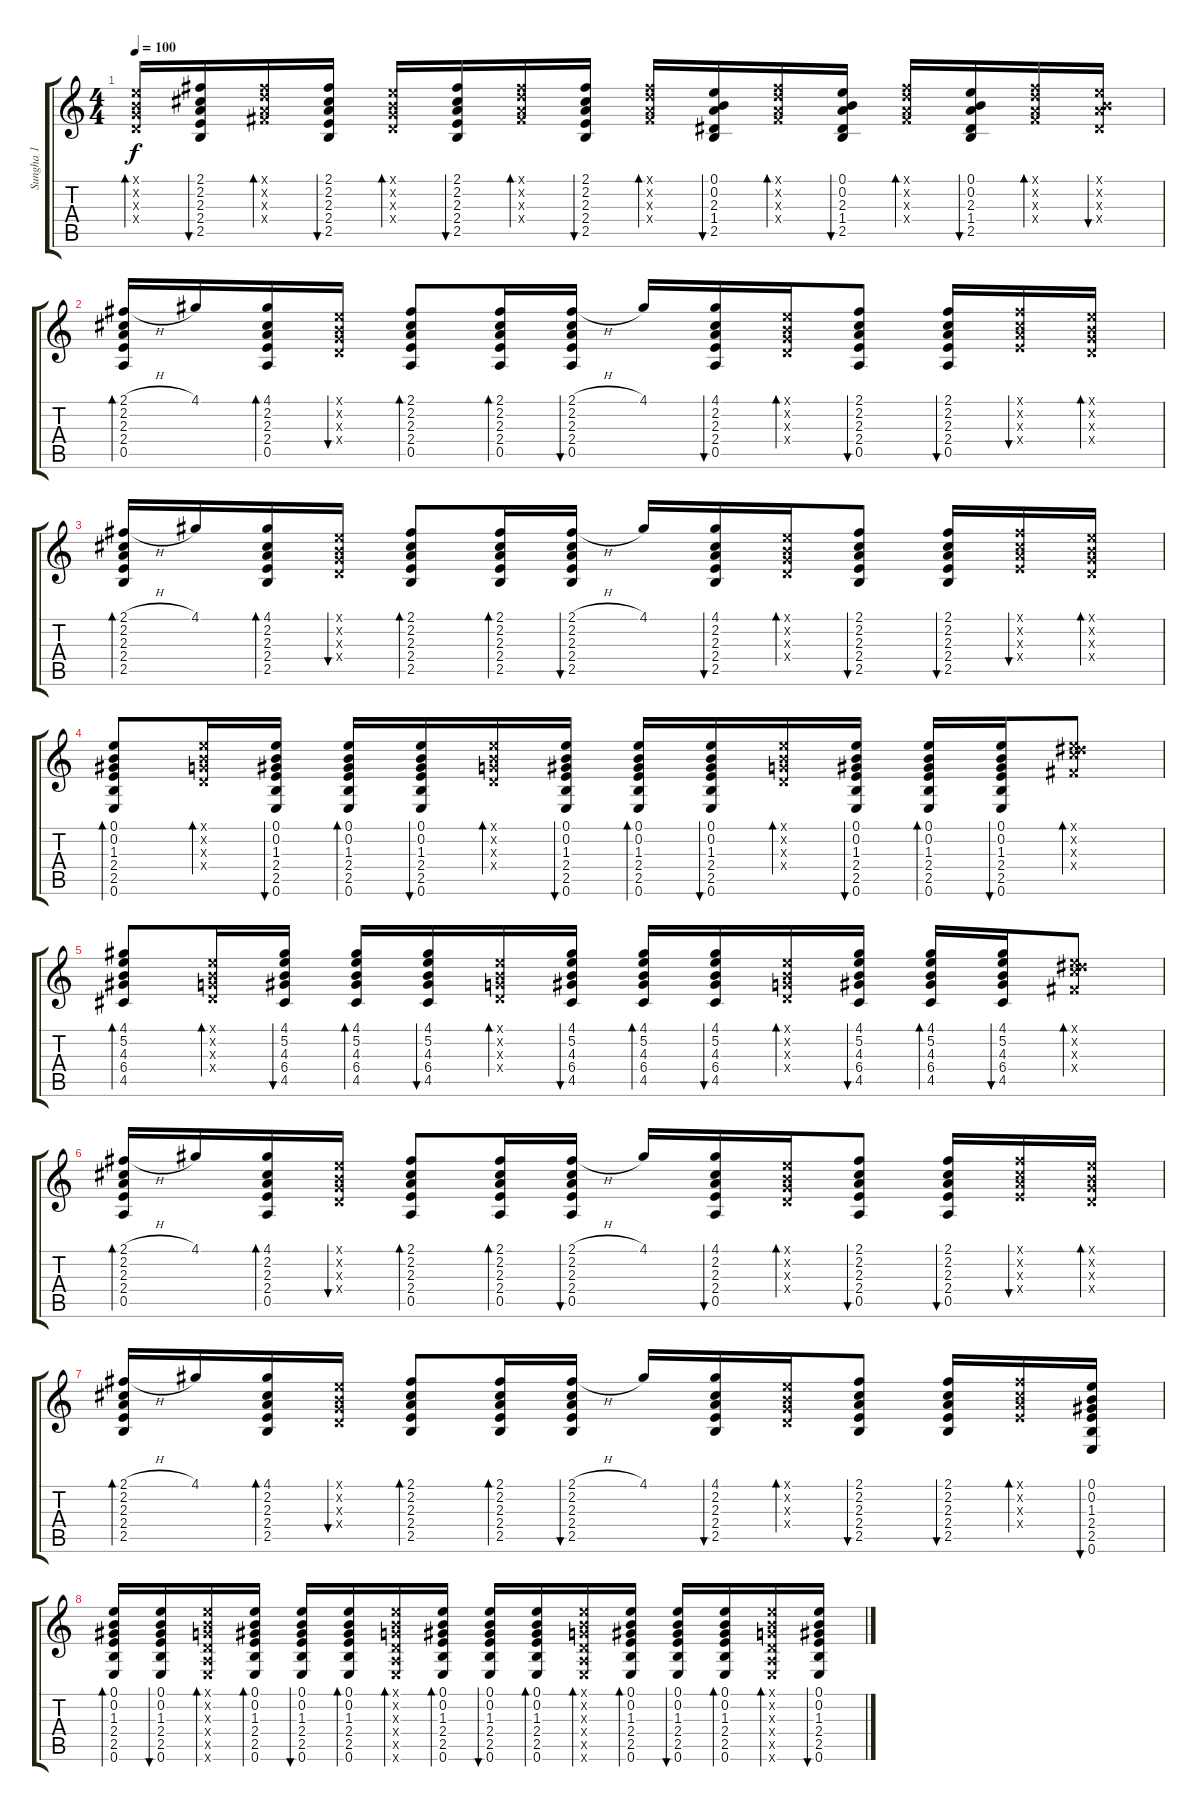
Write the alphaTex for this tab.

\track ("Sungha 1" "Sungha 1") {instrument acousticguitarsteel}
\staff {score tabs}
\tuning (E4 B3 G3 D3 A2 E2) {hide}
\ts (4 4)
\tempo 100
\clef g2
\ks c
(0.1{x} 0.2{x} 0.3{x} 0.4{x}).16{bd 30 dy f} (2.1 2.2 2.3 2.4 2.5).16{bu 30} (2.1{x} 3.2{x} 2.3{x} 4.4{x}).16{bd 30} (2.1 2.2 2.3 2.4 2.5).16{bu 30} (0.1{x} 0.2{x} 0.3{x} 0.4{x}).16{bd 30} (2.1 2.2 2.3 2.4 2.5).16{bu 30} (2.1{x} 3.2{x} 2.3{x} 4.4{x}).16{bd 30} (2.1 2.2 2.3 2.4 2.5).16{bu 30} (2.1{x} 3.2{x} 2.3{x} 4.4{x}).16{bd 30} (0.1 0.2 2.3 1.4 2.5).16{bu 30} (2.1{x} 3.2{x} 2.3{x} 4.4{x}).16{bd 30} (0.1 0.2 2.3 1.4 2.5).16{bu 30} (2.1{x} 3.2{x} 2.3{x} 4.4{x}).16{bd 30} (0.1 0.2 2.3 1.4 2.5).16{bu 30} (2.1{x} 3.2{x} 2.3{x} 4.4{x}).16{bd 30} (0.1{x} 0.2{x} 2.3{x} 1.4{x}).16{bu 30} |
(2.1{h} 2.2 2.3 2.4 0.5).16{bd 30} 4.1.16 (4.1 2.2 2.3 2.4 0.5).16{bd 30} (0.1{x} 0.2{x} 0.3{x} 0.4{x}).16{bu 30} (2.1 2.2 2.3 2.4 0.5).8{bd 30} (2.1 2.2 2.3 2.4 0.5).16{bd 30} (2.1{h} 2.2 2.3 2.4 0.5).16{bu 30} 4.1.16 (4.1 2.2 2.3 2.4 0.5).16{bu 30} (0.1{x} 0.2{x} 0.3{x} 0.4{x}).16{bd 30} (2.1 2.2 2.3 2.4 0.5).8{bu 30} (2.1 2.2 2.3 2.4 0.5).16{bu 30} (2.1{x} 2.2{x} 2.3{x} 2.4{x}).16{bu 30} (0.1{x} 0.2{x} 0.3{x} 0.4{x}).16{bd 30} |
(2.1{h} 2.2 2.3 2.4 2.5).16{bd 30} 4.1.16 (4.1 2.2 2.3 2.4 2.5).16{bd 30} (0.1{x} 0.2{x} 0.3{x} 0.4{x}).16{bu 30} (2.1 2.2 2.3 2.4 2.5).8{bd 30} (2.1 2.2 2.3 2.4 2.5).16{bd 30} (2.1{h} 2.2 2.3 2.4 2.5).16{bu 30} 4.1.16 (4.1 2.2 2.3 2.4 2.5).16{bu 30} (0.1{x} 0.2{x} 0.3{x} 0.4{x}).16{bd 30} (2.1 2.2 2.3 2.4 2.5).8{bu 30} (2.1 2.2 2.3 2.4 2.5).16{bu 30} (2.1{x} 2.2{x} 2.3{x} 2.4{x}).16{bu 30} (0.1{x} 0.2{x} 0.3{x} 0.4{x}).16{bd 30} |
(0.1 0.2 1.3 2.4 2.5 0.6).8{bd 30} (0.1{x} 0.2{x} 0.3{x} 0.4{x}).16{bd 30} (0.1 0.2 1.3 2.4 2.5 0.6).16{bu 30} (0.1 0.2 1.3 2.4 2.5 0.6).16{bd 30} (0.1 0.2 1.3 2.4 2.5 0.6).16{bu 30} (0.1{x} 0.2{x} 0.3{x} 0.4{x}).16{bd 30} (0.1 0.2 1.3 2.4 2.5 0.6).16{bu 30} (0.1 0.2 1.3 2.4 2.5 0.6).16{bd 30} (0.1 0.2 1.3 2.4 2.5 0.6).16{bu 30} (0.1{x} 0.2{x} 0.3{x} 0.4{x}).16{bd 30} (0.1 0.2 1.3 2.4 2.5 0.6).16{bu 30} (0.1 0.2 1.3 2.4 2.5 0.6).16{bd 30} (0.1 0.2 1.3 2.4 2.5 0.6).16{bu 30} (0.1{x} 4.2{x} 5.3{x} 4.4{x}).8{bd 30} |
(4.1 5.2 4.3 6.4 4.5).8{bd 30} (0.1{x} 0.2{x} 0.3{x} 0.4{x}).16{bd 30} (4.1 5.2 4.3 6.4 4.5).16{bu 30} (4.1 5.2 4.3 6.4 4.5).16{bd 30} (4.1 5.2 4.3 6.4 4.5).16{bu 30} (0.1{x} 0.2{x} 0.3{x} 0.4{x}).16{bd 30} (4.1 5.2 4.3 6.4 4.5).16{bu 30} (4.1 5.2 4.3 6.4 4.5).16{bd 30} (4.1 5.2 4.3 6.4 4.5).16{bu 30} (0.1{x} 0.2{x} 0.3{x} 0.4{x}).16{bd 30} (4.1 5.2 4.3 6.4 4.5).16{bu 30} (4.1 5.2 4.3 6.4 4.5).16{bd 30} (4.1 5.2 4.3 6.4 4.5).16{bu 30} (0.1{x} 4.2{x} 5.3{x} 4.4{x}).8{bd 30} |
(2.1{h} 2.2 2.3 2.4 0.5).16{bd 30} 4.1.16 (4.1 2.2 2.3 2.4 0.5).16{bd 30} (0.1{x} 0.2{x} 0.3{x} 0.4{x}).16{bu 30} (2.1 2.2 2.3 2.4 0.5).8{bd 30} (2.1 2.2 2.3 2.4 0.5).16{bd 30} (2.1{h} 2.2 2.3 2.4 0.5).16{bu 30} 4.1.16 (4.1 2.2 2.3 2.4 0.5).16{bu 30} (0.1{x} 0.2{x} 0.3{x} 0.4{x}).16{bd 30} (2.1 2.2 2.3 2.4 0.5).8{bu 30} (2.1 2.2 2.3 2.4 0.5).16{bu 30} (2.1{x} 2.2{x} 2.3{x} 2.4{x}).16{bu 30} (0.1{x} 0.2{x} 0.3{x} 0.4{x}).16{bd 30} |
(2.1{h} 2.2 2.3 2.4 2.5).16{bd 30} 4.1.16 (4.1 2.2 2.3 2.4 2.5).16{bd 30} (0.1{x} 0.2{x} 0.3{x} 0.4{x}).16{bu 30} (2.1 2.2 2.3 2.4 2.5).8{bd 30} (2.1 2.2 2.3 2.4 2.5).16{bd 30} (2.1{h} 2.2 2.3 2.4 2.5).16{bu 30} 4.1.16 (4.1 2.2 2.3 2.4 2.5).16{bu 30} (0.1{x} 0.2{x} 0.3{x} 0.4{x}).16{bd 30} (2.1 2.2 2.3 2.4 2.5).8{bu 30} (2.1 2.2 2.3 2.4 2.5).16{bu 30} (2.1{x} 2.2{x} 2.3{x} 2.4{x}).16{bd 30} (0.1 0.2 1.3 2.4 2.5 0.6).16{bu 30} |
(0.1 0.2 1.3 2.4 2.5 0.6).16{bd 30} (0.1 0.2 1.3 2.4 2.5 0.6).16{bu 30} (0.1{x} 0.2{x} 0.3{x} 0.4{x} 0.5{x} 0.6{x}).16{bd 30} (0.1 0.2 1.3 2.4 2.5 0.6).16{bd 30} (0.1 0.2 1.3 2.4 2.5 0.6).16{bu 30} (0.1 0.2 1.3 2.4 2.5 0.6).16{bd 30} (0.1{x} 0.2{x} 0.3{x} 0.4{x} 0.5{x} 0.6{x}).16{bd 30} (0.1 0.2 1.3 2.4 2.5 0.6).16{bd 30} (0.1 0.2 1.3 2.4 2.5 0.6).16{bu 30} (0.1 0.2 1.3 2.4 2.5 0.6).16{bd 30} (0.1{x} 0.2{x} 0.3{x} 0.4{x} 0.5{x} 0.6{x}).16{bd 30} (0.1 0.2 1.3 2.4 2.5 0.6).16{bd 30} (0.1 0.2 1.3 2.4 2.5 0.6).16{bu 30} (0.1 0.2 1.3 2.4 2.5 0.6).16{bd 30} (0.1{x} 0.2{x} 0.3{x} 0.4{x} 0.5{x} 0.6{x}).16{bd 30} (0.1 0.2 1.3 2.4 2.5 0.6).16{bu 30}
